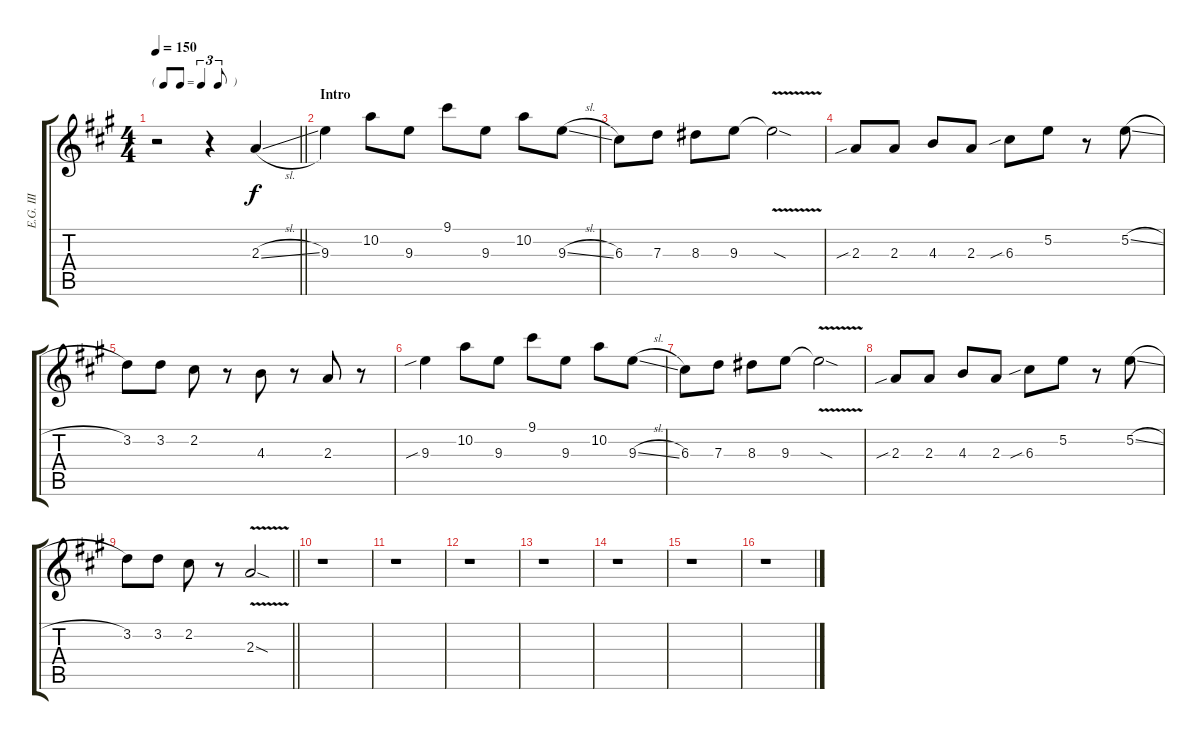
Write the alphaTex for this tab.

\track ("E.G. III" "E.G. III") {instrument distortionguitar}
\staff {score tabs}
\tuning (E4 B3 G3 D3 A2 E2) {hide}
\ts (4 4)
\tf triplet8th
\tempo 150
\clef g2
\barLineRight lightlight
\ks a
r.2{dy f instrument distortionguitar} r.4 2.3{sl}.4 |
\section ("" "Intro")
9.3.4 10.2.8 9.3.8 9.1.8 9.3.8 10.2.8 9.3{sl}.8 |
6.3.8 7.3.8 8.3.8 9.3.8 9.3{v sod t}.2 |
2.3{sib}.8 2.3.8 4.3.8 2.3.8 6.3{sib}.8 5.2.8 r.8 5.2{sl}.8 |
3.2.8 3.2.8 2.2.8 r.8 4.3.8 r.8 2.3.8 r.8 |
9.3{sib}.4 10.2.8 9.3.8 9.1.8 9.3.8 10.2.8 9.3{sl}.8 |
6.3.8 7.3.8 8.3.8 9.3.8 9.3{v sod t}.2 |
2.3{sib}.8 2.3.8 4.3.8 2.3.8 6.3{sib}.8 5.2.8 r.8 5.2{sl}.8 |
\barLineRight lightlight
3.2.8 3.2.8 2.2.8 r.8 2.3{v sod}.2 |
\section ("" "")
r.1 |
r.1 |
r.1 |
r.1 |
r.1 |
r.1 |
r.1
